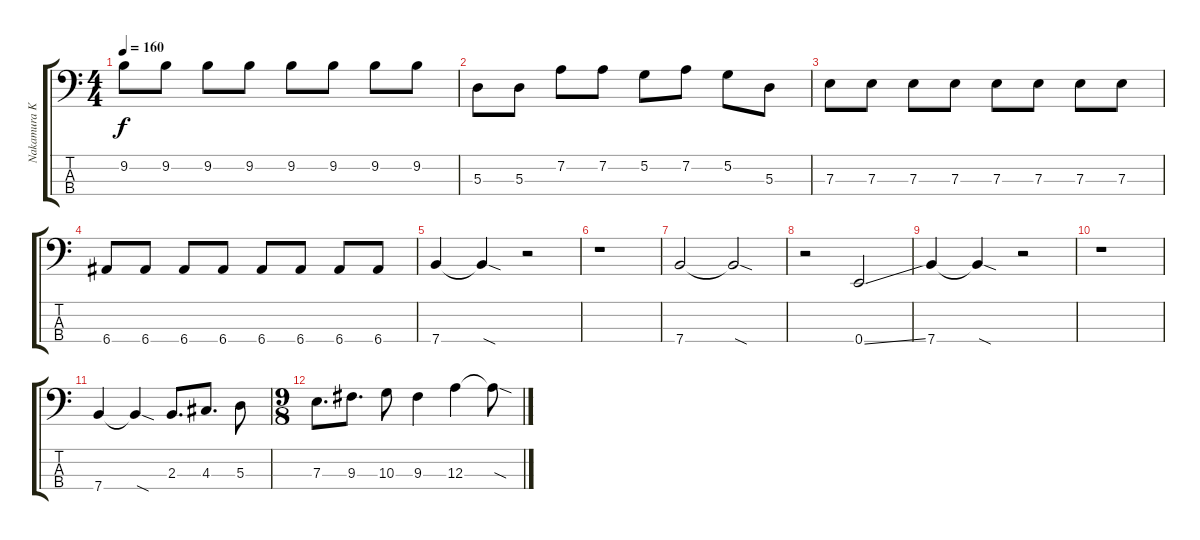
\track ("Nakamura Kazuhiko" "Nakamura K") {instrument electricbassfinger}
\staff {score tabs}
\tuning (G2 D2 A1 E1) {hide}
\ts (4 4)
\tempo 160
\clef f4
\ks c
9.2.8{dy f} 9.2.8 9.2.8 9.2.8 9.2.8 9.2.8 9.2.8 9.2.8 |
5.3.8 5.3.8 7.2.8 7.2.8 5.2.8 7.2.8 5.2.8 5.3.8 |
7.3.8 7.3.8 7.3.8 7.3.8 7.3.8 7.3.8 7.3.8 7.3.8 |
6.4.8 6.4.8 6.4.8 6.4.8 6.4.8 6.4.8 6.4.8 6.4.8 |
7.4.4 7.4{sod t}.4 r.2 |
r.1 |
7.4.2 7.4{sod t}.2 |
r.2 0.4{ss}.2 |
7.4.4 7.4{sod t}.4 r.2 |
r.1 |
7.4.4 7.4{sod t}.4 2.3.8{d} 4.3.8{d} 5.3.8 |
\ts (9 8)
7.3.8{d} 9.3.8{d} 10.3.8 9.3.4 12.3.4 12.3{sod t}.8
